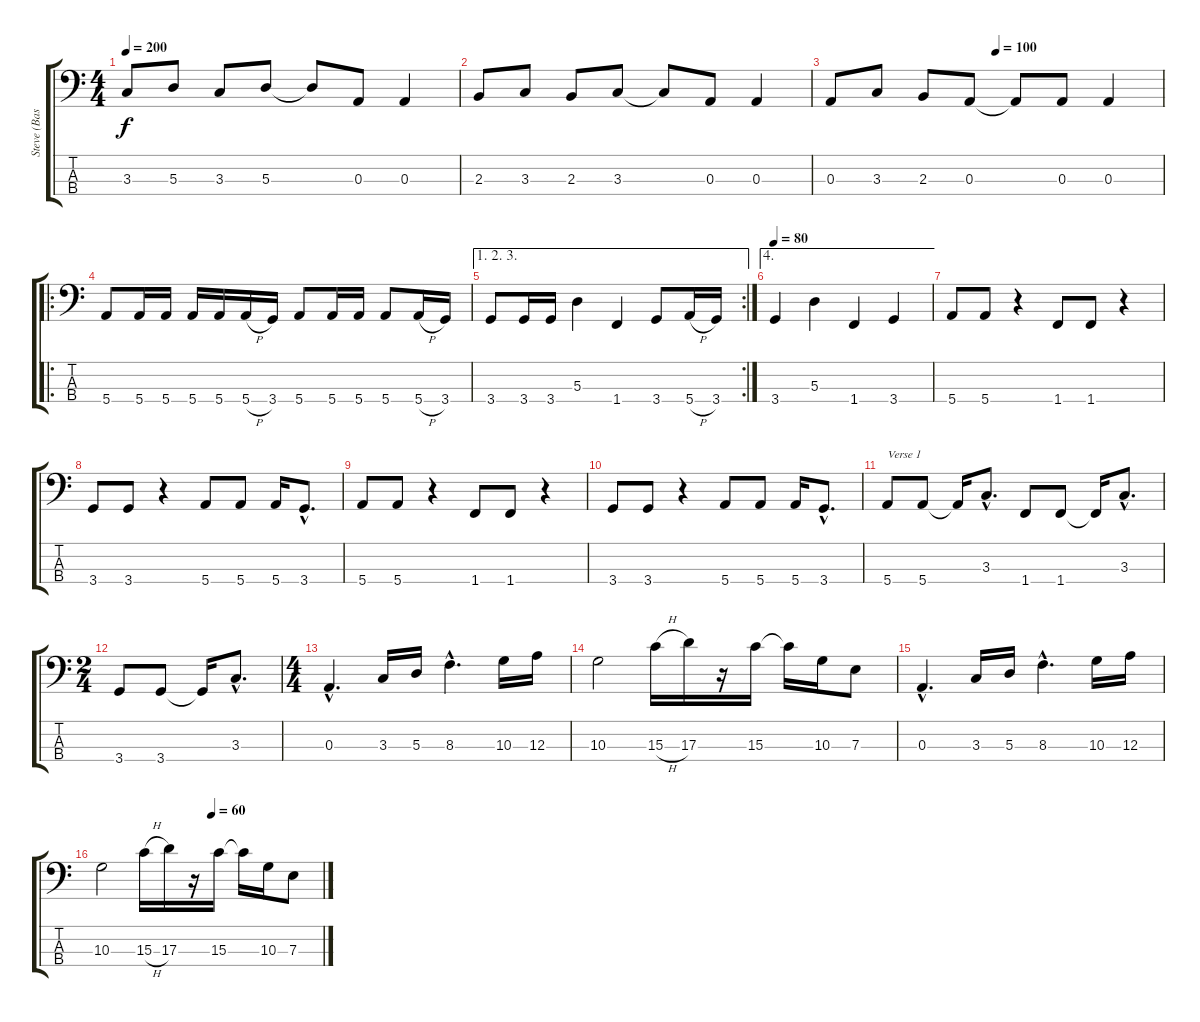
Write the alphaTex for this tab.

\track ("Steve (Bass)" "Steve (Bas") {instrument electricbasspick}
\staff {score tabs}
\tuning (G2 D2 A1 E1) {hide}
\ts (4 4)
\tempo 200
\clef f4
\ks c
3.3.8{dy f} 5.3.8 3.3.8 5.3.8 5.3{t}.8 0.3.8 0.3.4 |
2.3.8 3.3.8 2.3.8 3.3.8 3.3{t}.8 0.3.8 0.3.4 |
\tempo (100 0.5)
0.3.8 3.3.8 2.3.8 0.3.8 0.3{t}.8 0.3.8 0.3.4 |
\ro
5.4.8 5.4.16 5.4.16 5.4.16 5.4.16 5.4{h}.16 3.4.16 5.4.8 5.4.16 5.4.16 5.4.8 5.4{h}.16 3.4.16 |
\ae (1 2 3)
\rc 2
3.4.8 3.4.16 3.4.16 5.3.4 1.4.4 3.4.8 5.4{h}.16 3.4.16 |
\ae 4
\tempo 80
3.4.4 5.3.4 1.4.4 3.4.4 |
5.4.8 5.4.8 r.4 1.4.8 1.4.8 r.4 |
3.4.8 3.4.8 r.4 5.4.8 5.4.8 5.4.16 3.4{hac}.8{d} |
5.4.8 5.4.8 r.4 1.4.8 1.4.8 r.4 |
3.4.8 3.4.8 r.4 5.4.8 5.4.8 5.4.16 3.4{hac}.8{d} |
5.4.8{txt "Verse 1"} 5.4.8 5.4{t}.16 3.3{hac}.8{d} 1.4.8 1.4.8 1.4{t}.16 3.3{hac}.8{d} |
\ts (2 4)
3.4.8 3.4.8 3.4{t}.16 3.3{hac}.8{d} |
\ts (4 4)
0.3{hac}.4{d} 3.3.16 5.3.16 8.3{hac}.4{d} 10.3.16 12.3.16 |
10.3.2 15.3{h}.16 17.3.16 r.16 15.3.16 15.3{t}.16 10.3.16 7.3.8 |
0.3{hac}.4{d} 3.3.16 5.3.16 8.3{hac}.4{d} 10.3.16 12.3.16 |
\tempo (60 0.5)
10.3.2 15.3{h}.16 17.3.16 r.16 15.3.16 15.3{t}.16 10.3.16 7.3.8
